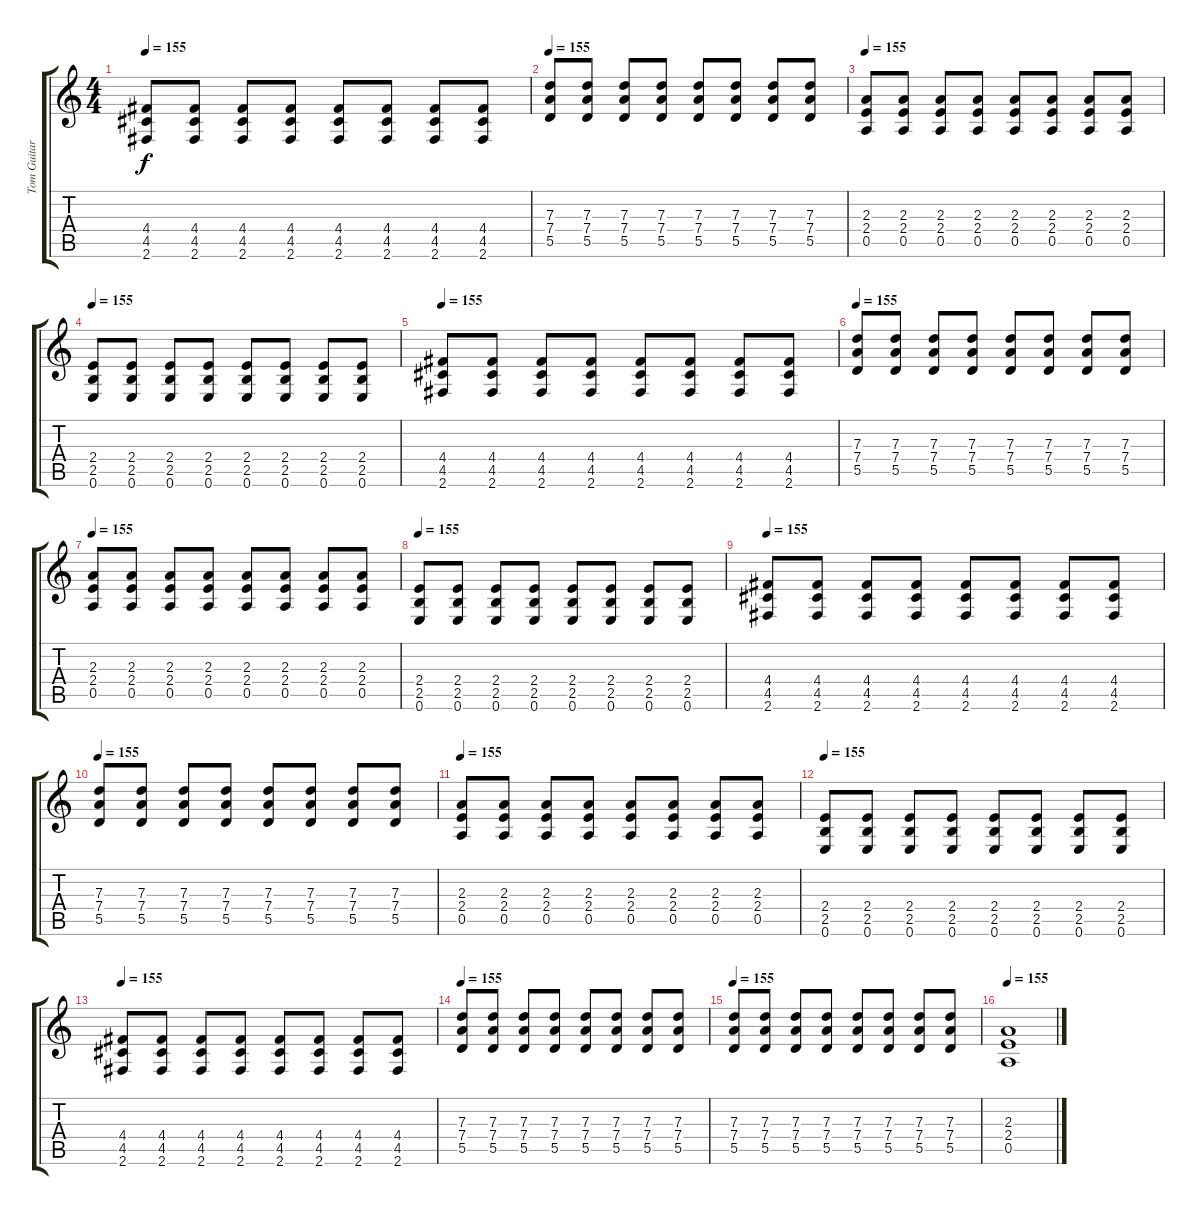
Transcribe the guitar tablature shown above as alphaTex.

\track ("Tom Guitar 1" "Tom Guitar") {instrument distortionguitar}
\staff {score tabs}
\tuning (E4 B3 G3 D3 A2 E2) {hide}
\ts (4 4)
\tempo 155
\clef g2
\ks c
(4.4 4.5 2.6).8{dy f} (4.4 4.5 2.6).8 (4.4 4.5 2.6).8 (4.4 4.5 2.6).8 (4.4 4.5 2.6).8 (4.4 4.5 2.6).8 (4.4 4.5 2.6).8 (4.4 4.5 2.6).8 |
\tempo 155
(7.3 7.4 5.5).8 (7.3 7.4 5.5).8 (7.3 7.4 5.5).8 (7.3 7.4 5.5).8 (7.3 7.4 5.5).8 (7.3 7.4 5.5).8 (7.3 7.4 5.5).8 (7.3 7.4 5.5).8 |
\tempo 155
(2.3 2.4 0.5).8 (2.3 2.4 0.5).8 (2.3 2.4 0.5).8 (2.3 2.4 0.5).8 (2.3 2.4 0.5).8 (2.3 2.4 0.5).8 (2.3 2.4 0.5).8 (2.3 2.4 0.5).8 |
\tempo 155
(2.4 2.5 0.6).8 (2.4 2.5 0.6).8 (2.4 2.5 0.6).8 (2.4 2.5 0.6).8 (2.4 2.5 0.6).8 (2.4 2.5 0.6).8 (2.4 2.5 0.6).8 (2.4 2.5 0.6).8 |
\tempo 155
(4.4 4.5 2.6).8 (4.4 4.5 2.6).8 (4.4 4.5 2.6).8 (4.4 4.5 2.6).8 (4.4 4.5 2.6).8 (4.4 4.5 2.6).8 (4.4 4.5 2.6).8 (4.4 4.5 2.6).8 |
\tempo 155
(7.3 7.4 5.5).8 (7.3 7.4 5.5).8 (7.3 7.4 5.5).8 (7.3 7.4 5.5).8 (7.3 7.4 5.5).8 (7.3 7.4 5.5).8 (7.3 7.4 5.5).8 (7.3 7.4 5.5).8 |
\tempo 155
(2.3 2.4 0.5).8 (2.3 2.4 0.5).8 (2.3 2.4 0.5).8 (2.3 2.4 0.5).8 (2.3 2.4 0.5).8 (2.3 2.4 0.5).8 (2.3 2.4 0.5).8 (2.3 2.4 0.5).8 |
\tempo 155
(2.4 2.5 0.6).8 (2.4 2.5 0.6).8 (2.4 2.5 0.6).8 (2.4 2.5 0.6).8 (2.4 2.5 0.6).8 (2.4 2.5 0.6).8 (2.4 2.5 0.6).8 (2.4 2.5 0.6).8 |
\tempo 155
(4.4 4.5 2.6).8 (4.4 4.5 2.6).8 (4.4 4.5 2.6).8 (4.4 4.5 2.6).8 (4.4 4.5 2.6).8 (4.4 4.5 2.6).8 (4.4 4.5 2.6).8 (4.4 4.5 2.6).8 |
\tempo 155
(7.3 7.4 5.5).8 (7.3 7.4 5.5).8 (7.3 7.4 5.5).8 (7.3 7.4 5.5).8 (7.3 7.4 5.5).8 (7.3 7.4 5.5).8 (7.3 7.4 5.5).8 (7.3 7.4 5.5).8 |
\tempo 155
(2.3 2.4 0.5).8 (2.3 2.4 0.5).8 (2.3 2.4 0.5).8 (2.3 2.4 0.5).8 (2.3 2.4 0.5).8 (2.3 2.4 0.5).8 (2.3 2.4 0.5).8 (2.3 2.4 0.5).8 |
\tempo 155
(2.4 2.5 0.6).8 (2.4 2.5 0.6).8 (2.4 2.5 0.6).8 (2.4 2.5 0.6).8 (2.4 2.5 0.6).8 (2.4 2.5 0.6).8 (2.4 2.5 0.6).8 (2.4 2.5 0.6).8 |
\tempo 155
(4.4 4.5 2.6).8 (4.4 4.5 2.6).8 (4.4 4.5 2.6).8 (4.4 4.5 2.6).8 (4.4 4.5 2.6).8 (4.4 4.5 2.6).8 (4.4 4.5 2.6).8 (4.4 4.5 2.6).8 |
\tempo 155
(7.3 7.4 5.5).8 (7.3 7.4 5.5).8 (7.3 7.4 5.5).8 (7.3 7.4 5.5).8 (7.3 7.4 5.5).8 (7.3 7.4 5.5).8 (7.3 7.4 5.5).8 (7.3 7.4 5.5).8 |
\tempo 155
(7.3 7.4 5.5).8 (7.3 7.4 5.5).8 (7.3 7.4 5.5).8 (7.3 7.4 5.5).8 (7.3 7.4 5.5).8 (7.3 7.4 5.5).8 (7.3 7.4 5.5).8 (7.3 7.4 5.5).8 |
\tempo 155
(2.3 2.4 0.5).1{volume 0}
